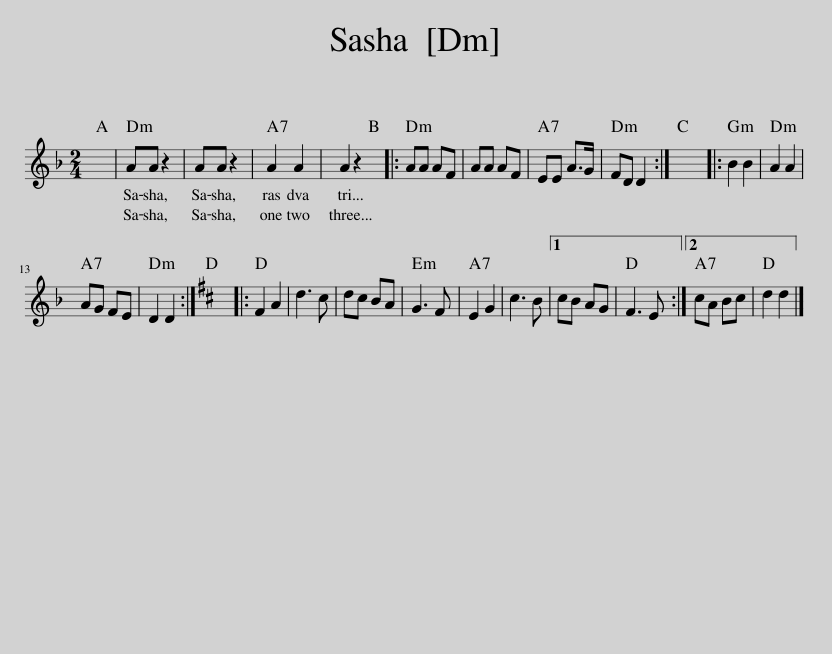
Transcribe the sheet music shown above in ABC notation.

X:1
L:1/8
M:2/4
I:linebreak $
K:Dmin
V:1 treble
V:1
 x4 | AA z2 | AA z2 | A2 A2 | A2 z2 |: %5
 AA AF | AA AF | EE A>G | FD D2 :| x4 |: %10
 B2 B2 | A2 A2 |$ AG FE | D2 D2 :|[K:D] x4 |: %15
 F2 A2 | d3 c | dc BA | G3 F | E2 G2 | %20
 c3 B |1 cB AG | F3 E :|2 cA Bc | d2 d2 |] %25
